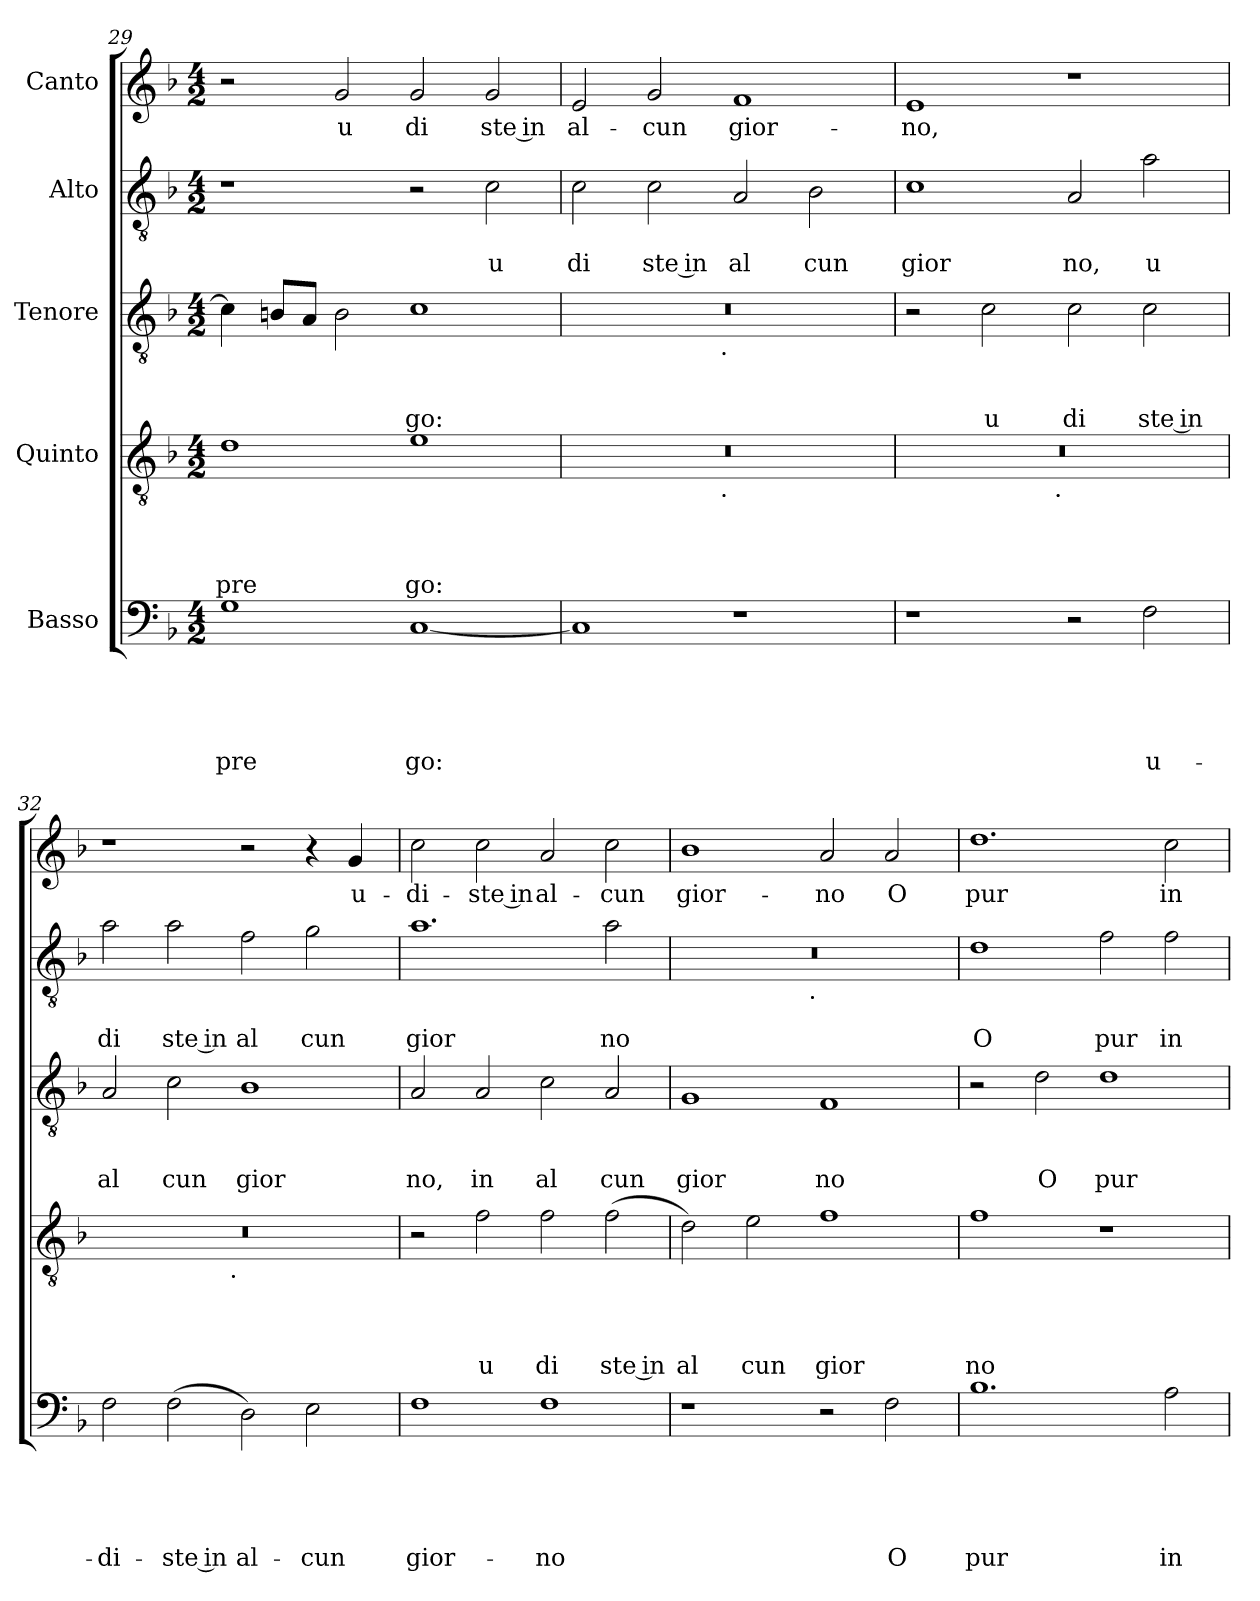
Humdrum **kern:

**kern	**text	**text	**text	**text	**text	**kern	**text	**text	**text	**text	**kern	**text	**text	**text	**kern	**text	**text	**kern	**text
*part5	*part5	*part5	*part5	*part5	*part5	*part4	*part4	*part4	*part4	*part4	*part3	*part3	*part3	*part3	*part2	*part2	*part2	*part1	*part1
*staff5	*staff5	*staff5	*staff5	*staff5	*staff5	*staff4	*staff4	*staff4	*staff4	*staff4	*staff3	*staff3	*staff3	*staff3	*staff2	*staff2	*staff2	*staff1	*staff1
*I"Basso	*	*	*	*	*	*I"Quinto	*	*	*	*	*I"Tenore	*	*	*	*I"Alto	*	*	*I"Canto	*
*clefF4	*	*	*	*	*	*clefGv2	*	*	*	*	*clefGv2	*	*	*	*clefGv2	*	*	*clefG2	*
*k[b-]	*	*	*	*	*	*k[b-]	*	*	*	*	*k[b-]	*	*	*	*k[b-]	*	*	*k[b-]	*
*F:	*	*	*	*	*	*F:	*	*	*	*	*F:	*	*	*	*F:	*	*	*F:	*
*M4/2	*	*	*	*	*	*M4/2	*	*	*	*	*M4/2	*	*	*	*M4/2	*	*	*M4/2	*
=29	=29	=29	=29	=29	=29	=29	=29	=29	=29	=29	=29	=29	=29	=29	=29	=29	=29	=29	=29
!	!	!	!	!	!LO:LY:b	!	!	!	!	!LO:LY:b	!	!	!	!	!	!	!	!	!
1G	.	.	.	.	pre	1d	.	.	.	pre	4c\]	.	.	.	1r	.	.	2r	.
.	.	.	.	.	.	.	.	.	.	.	8Bn/L	.	.	.	.	.	.	.	.
.	.	.	.	.	.	.	.	.	.	.	8A/J	.	.	.	.	.	.	.	.
!	!	!	!	!	!	!	!	!	!	!	!	!	!	!	!	!	!	!	!LO:LY:b
.	.	.	.	.	.	.	.	.	.	.	2B\	.	.	.	.	.	.	2g/	u
!	!	!	!	!	!LO:LY:b	!	!	!	!	!LO:LY:b	!	!	!	!LO:LY:b	!	!	!	!	!LO:LY:b
[<1C	.	.	.	.	go:	1e	.	.	.	go:	1c	.	.	go:	2r	.	.	2g/	di
!	!	!	!	!	!	!	!	!	!	!	!	!	!	!	!	!	!LO:LY:b	!	!LO:LY:b:rj
.	.	.	.	.	.	.	.	.	.	.	.	.	.	.	2c\	.	u	2g/	ste in
!!LO:LB:g=z
=30	=30	=30	=30	=30	=30	=30	=30	=30	=30	=30	=30	=30	=30	=30	=30	=30	=30	=30	=30
!	!	!	!	!	!	!	!	!	!	!	!	!	!	!	!	!	!LO:LY:b	!	!LO:LY:b
*	*	*	*	*	*	*^	*	*	*	*	*^	*	*	*	*	*	*	*	*
1C]	.	.	.	.	.	0r	2ryy	.	.	.	.	0r	2ryy	.	.	.	2c\	.	di	2e/	al-
!	!	!	!	!	!	!	!	!	!	!	!	!	!	!	!	!	!	!	!LO:LY:b:rj	!	!LO:LY:b
.	.	.	.	.	.	.	4...ryy	.	.	.	.	.	4...ryy	.	.	.	2c\	.	ste in	2g/	-cun
!	!	!	!	!	!	!	!	!	!	!	!	!	!LO:TX:b:t=.	!	!	!	!	!	!	!	!
!	!	!	!	!	!	!	!LO:TX:b:t=.	!	!	!	!	!	!	!	!	!	!	!	!	!	!
.	.	.	.	.	.	.	1ryy	.	.	.	.	.	1ryy	.	.	.	.	.	.	.	.
!	!	!	!	!	!	!	!	!	!	!	!	!	!	!	!	!	!	!	!LO:LY:b	!	!LO:LY:b
1r	.	.	.	.	.	.	.	.	.	.	.	.	.	.	.	.	2A/	.	al	1f	gior-
!	!	!	!	!	!	!	!	!	!	!	!	!	!	!	!	!	!	!	!LO:LY:b	!	!
.	.	.	.	.	.	.	.	.	.	.	.	.	.	.	.	.	2B-\	.	cun	.	.
.	.	.	.	.	.	.	32ryy	.	.	.	.	.	32ryy	.	.	.	.	.	.	.	.
=31	=31	=31	=31	=31	=31	=31	=31	=31	=31	=31	=31	=31	=31	=31	=31	=31	=31	=31	=31	=31	=31
!	!	!	!	!	!	!	!	!	!	!	!	!	!	!	!	!	!	!	!LO:LY:b	!	!LO:LY:b
*	*	*	*	*	*	*	*	*	*	*	*	*v	*v	*	*	*	*	*	*	*	*
1r	.	.	.	.	.	0r	2ryy	.	.	.	.	2r	.	.	.	1c	.	gior	1e	-no,
!	!	!	!	!	!	!	!	!	!	!	!	!	!	!	!LO:LY:b	!	!	!	!	!
.	.	.	.	.	.	.	4...ryy	.	.	.	.	2c\	.	.	u	.	.	.	.	.
!	!	!	!	!	!	!	!LO:TX:b:t=.	!	!	!	!	!	!	!	!	!	!	!	!	!
.	.	.	.	.	.	.	1ryy	.	.	.	.	.	.	.	.	.	.	.	.	.
!	!	!	!	!	!	!	!	!	!	!	!	!	!	!	!LO:LY:b	!	!	!LO:LY:b	!	!
2r	.	.	.	.	.	.	.	.	.	.	.	2c\	.	.	di	2A/	.	no,	1r	.
!	!	!	!	!	!LO:LY:b	!	!	!	!	!	!	!	!	!	!LO:LY:b:rj	!	!	!LO:LY:b	!	!
2F\	.	.	.	.	u-	.	.	.	.	.	.	2c\	.	.	ste in	2a\	.	u	.	.
.	.	.	.	.	.	.	32ryy	.	.	.	.	.	.	.	.	.	.	.	.	.
=32	=32	=32	=32	=32	=32	=32	=32	=32	=32	=32	=32	=32	=32	=32	=32	=32	=32	=32	=32	=32
!	!	!	!	!	!LO:LY:b	!	!	!	!	!	!	!	!	!	!LO:LY:b	!	!	!LO:LY:b	!	!
2F\	.	.	.	.	-di-	0r	2ryy	.	.	.	.	2A/	.	.	al	2a\	.	di	1r	.
!	!	!	!	!	!LO:LY:b:rj	!	!	!	!	!	!	!	!	!	!LO:LY:b	!	!	!LO:LY:b:rj	!	!
(<2F\	.	.	.	.	-ste in	.	4...ryy	.	.	.	.	2c\	.	.	cun	2a\	.	ste in	.	.
!	!	!	!	!	!	!	!LO:TX:b:t=.	!	!	!	!	!	!	!	!	!	!	!	!	!
.	.	.	.	.	.	.	1ryy	.	.	.	.	.	.	.	.	.	.	.	.	.
!	!	!	!	!	!LO:LY:b	!	!	!	!	!	!	!	!	!	!LO:LY:b	!	!	!LO:LY:b	!	!
2D\)	.	.	.	.	al-	.	.	.	.	.	.	1B-	.	.	gior	2f\	.	al	2r	.
!	!	!	!	!	!LO:LY:b	!	!	!	!	!	!	!	!	!	!	!	!	!LO:LY:b	!	!
2E\	.	.	.	.	-cun	.	.	.	.	.	.	.	.	.	.	2g\	.	cun	4r	.
!	!	!	!	!	!	!	!	!	!	!	!	!	!	!	!	!	!	!	!	!LO:LY:b
.	.	.	.	.	.	.	.	.	.	.	.	.	.	.	.	.	.	.	4g/	u-
.	.	.	.	.	.	.	32ryy	.	.	.	.	.	.	.	.	.	.	.	.	.
=33	=33	=33	=33	=33	=33	=33	=33	=33	=33	=33	=33	=33	=33	=33	=33	=33	=33	=33	=33	=33
!	!	!	!	!	!LO:LY:b	!	!	!	!	!	!	!	!	!	!LO:LY:b	!	!	!LO:LY:b	!	!LO:LY:b
*	*	*	*	*	*	*v	*v	*	*	*	*	*	*	*	*	*	*	*	*	*
1F	.	.	.	.	gior-	2r	.	.	.	.	2A/	.	.	no,	1.a	.	gior	2cc\	-di-
!	!	!	!	!	!	!	!	!	!	!LO:LY:b	!	!	!	!LO:LY:b	!	!	!	!	!LO:LY:b:rj
.	.	.	.	.	.	2f\	.	.	.	u	2A/	.	.	in	.	.	.	2cc\	-ste in
!	!	!	!	!	!LO:LY:b	!	!	!	!	!LO:LY:b	!	!	!	!LO:LY:b	!	!	!	!	!LO:LY:b
1F	.	.	.	.	-no	2f\	.	.	.	di	2c\	.	.	al	.	.	.	2a/	al-
!	!	!	!	!	!	!	!	!	!	!LO:LY:b:rj	!	!	!	!LO:LY:b	!	!	!LO:LY:b	!	!LO:LY:b
.	.	.	.	.	.	(<2f\	.	.	.	ste in	2A/	.	.	cun	2a\	.	no	2cc\	-cun
=34	=34	=34	=34	=34	=34	=34	=34	=34	=34	=34	=34	=34	=34	=34	=34	=34	=34	=34	=34
!	!	!	!	!	!	!	!	!	!	!LO:LY:b	!	!	!	!LO:LY:b	!	!	!	!	!LO:LY:b
*	*	*	*	*	*	*	*	*	*	*	*	*	*	*	*^	*	*	*	*
1r	.	.	.	.	.	2d\)	.	.	.	al	1G	.	.	gior	0r	2ryy	.	.	1b-	gior-
!	!	!	!	!	!	!	!	!	!	!LO:LY:b	!	!	!	!	!	!	!	!	!	!
.	.	.	.	.	.	2e\	.	.	.	cun	.	.	.	.	.	4...ryy	.	.	.	.
!	!	!	!	!	!	!	!	!	!	!	!	!	!	!	!	!LO:TX:b:t=.	!	!	!	!
.	.	.	.	.	.	.	.	.	.	.	.	.	.	.	.	1ryy	.	.	.	.
!	!	!	!	!	!	!	!	!	!	!LO:LY:b	!	!	!	!LO:LY:b	!	!	!	!	!	!LO:LY:b
2r	.	.	.	.	.	1f	.	.	.	gior	1F	.	.	no	.	.	.	.	2a/	-no
!	!	!	!	!	!LO:LY:b	!	!	!	!	!	!	!	!	!	!	!	!	!	!	!LO:LY:b
2F\	.	.	.	.	O	.	.	.	.	.	.	.	.	.	.	.	.	.	2a/	O
.	.	.	.	.	.	.	.	.	.	.	.	.	.	.	.	32ryy	.	.	.	.
=35	=35	=35	=35	=35	=35	=35	=35	=35	=35	=35	=35	=35	=35	=35	=35	=35	=35	=35	=35	=35
!	!	!	!	!	!LO:LY:b	!	!	!	!	!LO:LY:b	!	!	!	!	!	!	!	!LO:LY:b	!	!LO:LY:b
*	*	*	*	*	*	*	*	*	*	*	*	*	*	*	*v	*v	*	*	*	*
1.B-	.	.	.	.	pur	1f	.	.	.	no	2r	.	.	.	1d	.	O	1.dd	pur
!	!	!	!	!	!	!	!	!	!	!	!	!	!	!LO:LY:b	!	!	!	!	!
.	.	.	.	.	.	.	.	.	.	.	2d\	.	.	O	.	.	.	.	.
!	!	!	!	!	!	!	!	!	!	!	!	!	!	!LO:LY:b	!	!	!LO:LY:b	!	!
.	.	.	.	.	.	1r	.	.	.	.	1d	.	.	pur	2f\	.	pur	.	.
!	!	!	!	!	!LO:LY:b	!	!	!	!	!	!	!	!	!	!	!	!LO:LY:b	!	!LO:LY:b
2A\	.	.	.	.	in	.	.	.	.	.	.	.	.	.	2f\	.	in	2cc\	in
=	=	=	=	=	=	=	=	=	=	=	=	=	=	=	=	=	=	=	=
*-	*-	*-	*-	*-	*-	*-	*-	*-	*-	*-	*-	*-	*-	*-	*-	*-	*-	*-	*-
